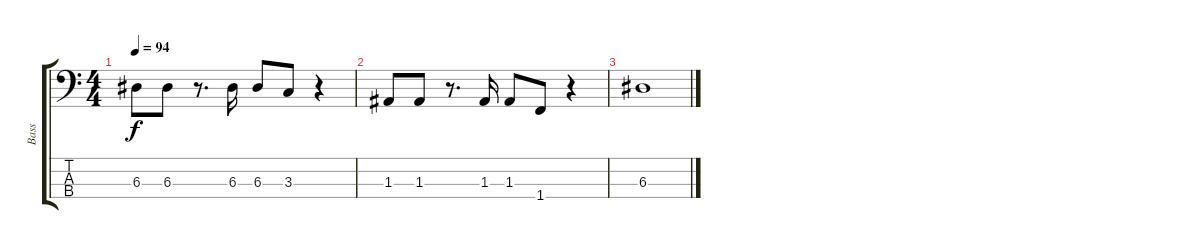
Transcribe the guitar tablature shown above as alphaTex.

\track ("Bass" "Bass") {instrument electricbassfinger}
\staff {score tabs}
\tuning (G2 D2 A1 E1) {hide}
\ts (4 4)
\tempo 94
\clef f4
\ks c
6.3.8{dy f} 6.3.8 r.8{d} 6.3.16 6.3.8 3.3.8 r.4 |
1.3.8 1.3.8 r.8{d} 1.3.16 1.3.8 1.4.8 r.4 |
6.3.1
